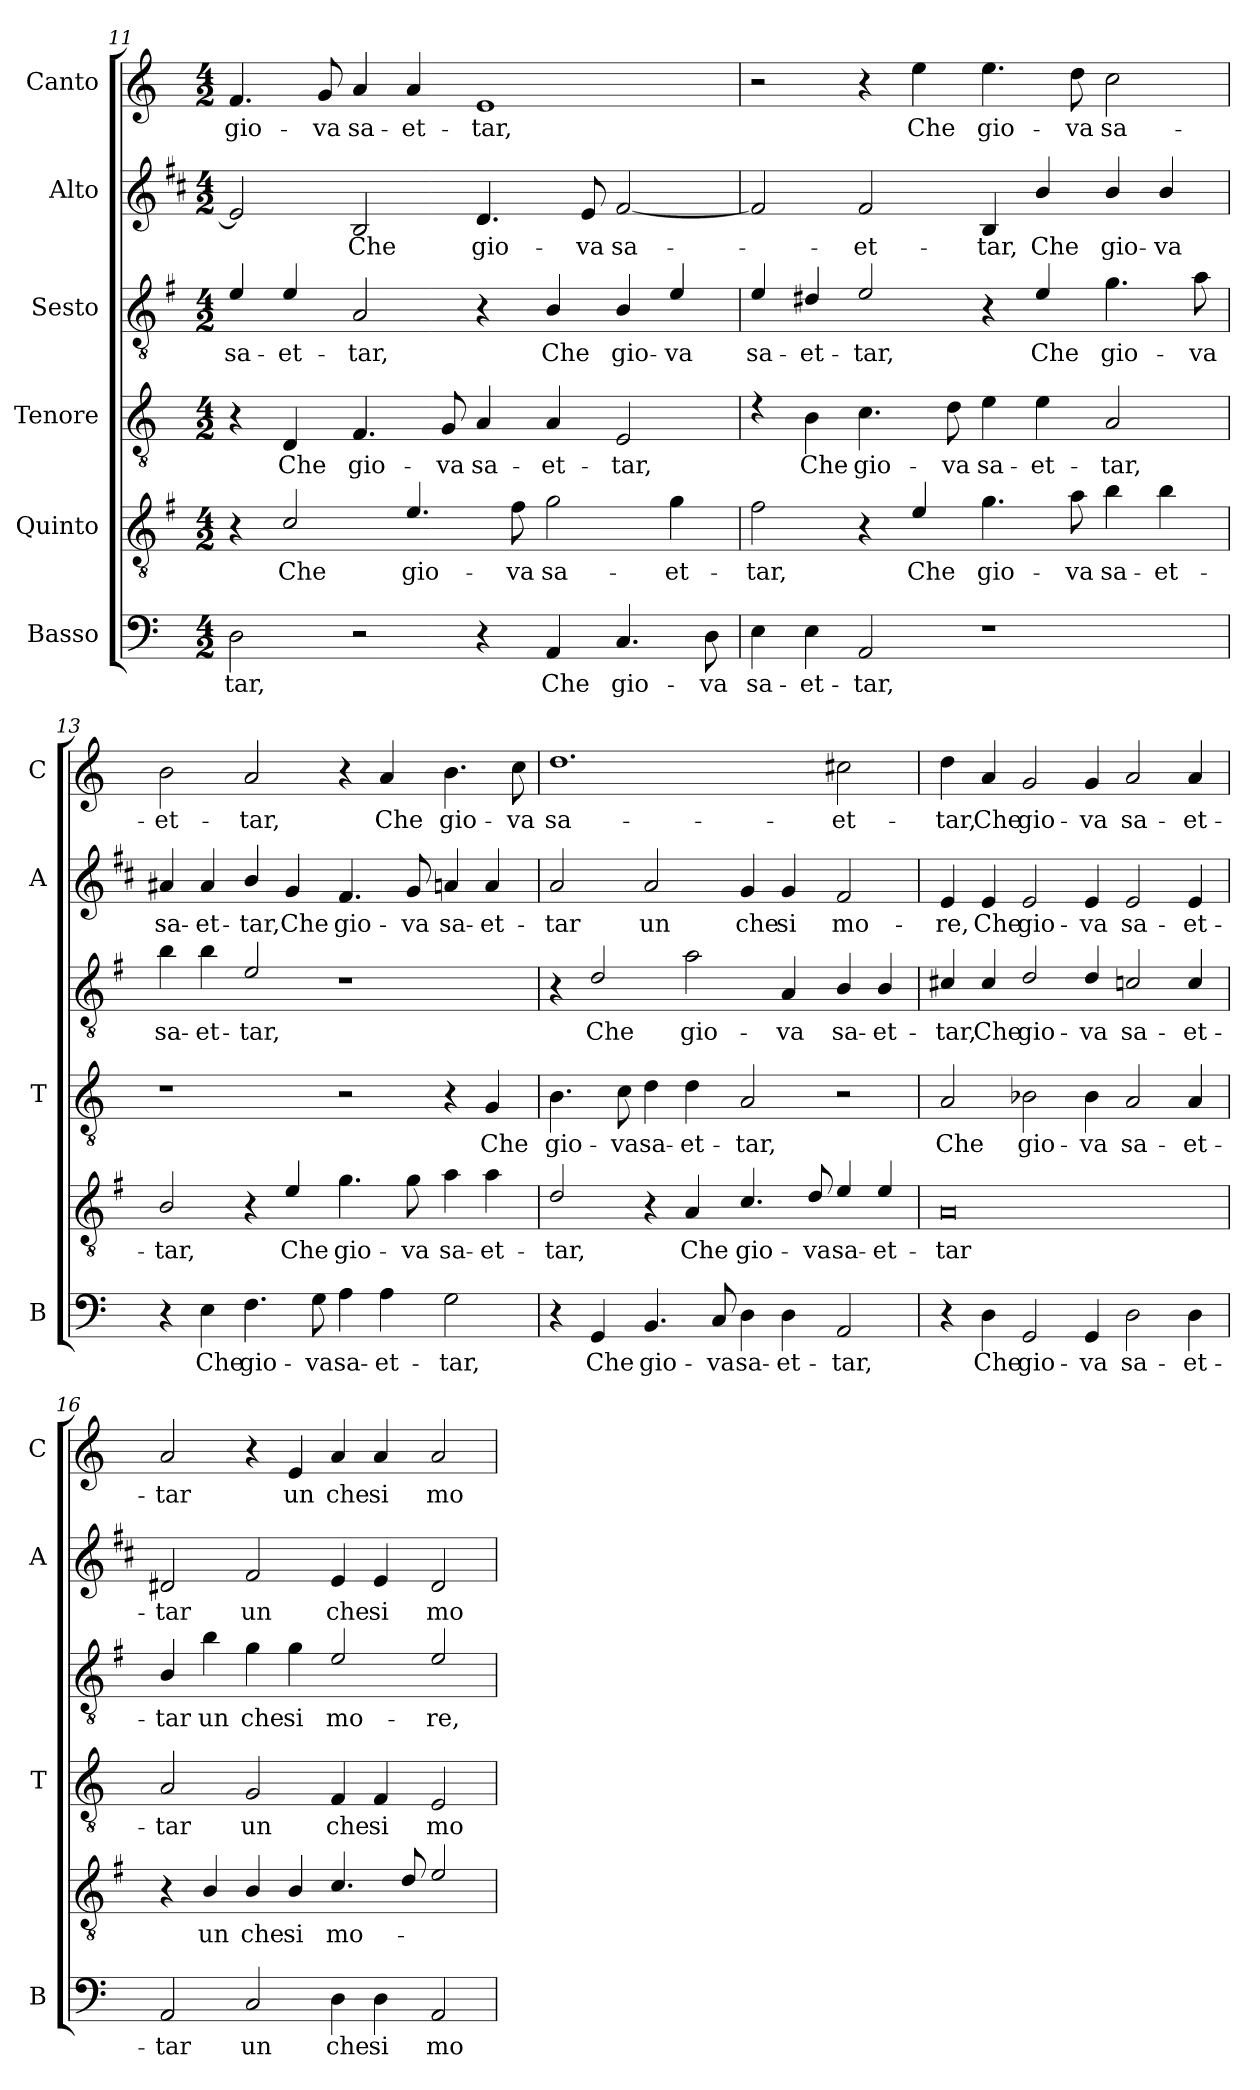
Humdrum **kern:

**kern	**text	**kern	**text	**kern	**text	**kern	**text	**kern	**text	**kern	**text
*part6	*part6	*part5	*part5	*part4	*part4	*part3	*part3	*part2	*part2	*part1	*part1
*staff6	*staff6	*staff5	*staff5	*staff4	*staff4	*staff3	*staff3	*staff2	*staff2	*staff1	*staff1
*I"Basso	*	*I"Quinto	*	*I"Tenore	*	*I"Sesto	*	*I"Alto	*	*I"Canto	*
*I'B	*	*	*	*I'T	*	*	*	*I'A	*	*I'C	*
*clefF4	*	*clefGv2	*	*clefGv2	*	*clefGv2	*	*clefG2	*	*clefG2	*
*	*	*ITrd4c7	*	*	*	*ITrd4c7	*	*ITrd1c2	*	*	*
*k[]	*	*k[]	*	*k[]	*	*k[]	*	*k[]	*	*k[]	*
*C:	*	*C:	*	*C:	*	*C:	*	*C:	*	*C:	*
*M4/2	*	*M4/2	*	*M4/2	*	*M4/2	*	*M4/2	*	*M4/2	*
=11	=11	=11	=11	=11	=11	=11	=11	=11	=11	=11	=11
!	!LO:LY:b	!	!	!	!	!	!LO:LY:b	!	!	!	!LO:LY:b
2D\	-tar,	4r	.	4r	.	4A/	sa-	2d/]	.	4.f/	gio-
!	!	!	!LO:LY:b	!	!LO:LY:b	!	!LO:LY:b	!	!	!	!
.	.	2F/	Che	4D/	Che	4A/	-et-	.	.	.	.
!	!	!	!	!	!	!	!	!	!	!	!LO:LY:b
.	.	.	.	.	.	.	.	.	.	8g/	-va
!	!	!	!	!	!LO:LY:b	!	!LO:LY:b	!	!LO:LY:b	!	!LO:LY:b
2r	.	.	.	4.F/	gio-	2D/	-tar,	2A/	Che	4a/	sa-
!	!	!	!LO:LY:b	!	!	!	!	!	!	!	!LO:LY:b
.	.	4.A/	gio-	.	.	.	.	.	.	4a/	-et-
!	!	!	!	!	!LO:LY:b	!	!	!	!	!	!
.	.	.	.	8G/	-va	.	.	.	.	.	.
!	!	!	!	!	!LO:LY:b	!	!	!	!LO:LY:b	!	!LO:LY:b
4r	.	.	.	4A/	sa-	4r	.	4.c/	gio-	1e	-tar,
!	!	!	!LO:LY:b	!	!	!	!	!	!	!	!
.	.	8B\	-va	.	.	.	.	.	.	.	.
!	!LO:LY:b	!	!LO:LY:b	!	!LO:LY:b	!	!LO:LY:b	!	!	!	!
4AA/	Che	2c\	sa-	4A/	-et-	4E/	Che	.	.	.	.
!	!	!	!	!	!	!	!	!	!LO:LY:b	!	!
.	.	.	.	.	.	.	.	8d/	-va	.	.
!	!LO:LY:b	!	!	!	!LO:LY:b	!	!LO:LY:b	!	!LO:LY:b	!	!
4.C/	gio-	.	.	2E/	-tar,	4E/	gio-	[2e/	sa-	.	.
!	!	!	!LO:LY:b	!	!	!	!LO:LY:b	!	!	!	!
.	.	4c\	-et-	.	.	4A/	-va	.	.	.	.
!	!LO:LY:b	!	!	!	!	!	!	!	!	!	!
8D\	-va	.	.	.	.	.	.	.	.	.	.
=12	=12	=12	=12	=12	=12	=12	=12	=12	=12	=12	=12
!	!LO:LY:b	!	!LO:LY:b	!	!	!	!LO:LY:b	!	!	!	!
4E\	sa-	2B\	-tar,	4rc	.	4A/	sa-	2e/]	.	2r	.
!	!LO:LY:b	!	!	!	!LO:LY:b	!	!LO:LY:b	!	!	!	!
4E\	-et-	.	.	4B\	Che	4G#X/	-et-	.	.	.	.
!	!LO:LY:b	!	!	!	!LO:LY:b	!	!LO:LY:b	!	!LO:LY:b	!	!
2AA/	-tar,	4r	.	4.c\	gio-	2A/	-tar,	2e/	-et-	4r	.
!	!	!	!LO:LY:b	!	!	!	!	!	!	!	!LO:LY:b
.	.	4A/	Che	.	.	.	.	.	.	4ee\	Che
!	!	!	!	!	!LO:LY:b	!	!	!	!	!	!
.	.	.	.	8d\	-va	.	.	.	.	.	.
!	!	!	!LO:LY:b	!	!LO:LY:b	!	!	!	!LO:LY:b	!	!LO:LY:b
1r	.	4.c\	gio-	4e\	sa-	4r	.	4A/	-tar,	4.ee\	gio-
!	!	!	!	!	!LO:LY:b	!	!LO:LY:b	!	!LO:LY:b	!	!
.	.	.	.	4e\	-et-	4A/	Che	4a/	Che	.	.
!	!	!	!LO:LY:b	!	!	!	!	!	!	!	!LO:LY:b
.	.	8d\	-va	.	.	.	.	.	.	8dd\	-va
!	!	!	!LO:LY:b	!	!LO:LY:b	!	!LO:LY:b	!	!LO:LY:b	!	!LO:LY:b
.	.	4e\	sa-	2A/	-tar,	4.c\	gio-	4a/	gio-	2cc\	sa-
!	!	!	!LO:LY:b	!	!	!	!	!	!LO:LY:b	!	!
.	.	4e\	-et-	.	.	.	.	4a/	-va	.	.
!	!	!	!	!	!	!	!LO:LY:b	!	!	!	!
.	.	.	.	.	.	8d\	-va	.	.	.	.
!!LO:LB:g=z
=13	=13	=13	=13	=13	=13	=13	=13	=13	=13	=13	=13
!	!	!	!LO:LY:b	!	!	!	!LO:LY:b	!	!LO:LY:b	!	!LO:LY:b
4r	.	2E/	-tar,	1r	.	4e\	sa-	4g#X/	sa-	2b\	-et-
!	!LO:LY:b	!	!	!	!	!	!LO:LY:b	!	!LO:LY:b	!	!
4E\	Che	.	.	.	.	4e\	-et-	4g#/	-et-	.	.
!	!LO:LY:b	!	!	!	!	!	!LO:LY:b	!	!LO:LY:b	!	!LO:LY:b
4.F\	gio-	4r	.	.	.	2A/	-tar,	4a/	-tar,	2a/	-tar,
!	!	!	!LO:LY:b	!	!	!	!	!	!LO:LY:b	!	!
.	.	4A/	Che	.	.	.	.	4f/	Che	.	.
!	!LO:LY:b	!	!	!	!	!	!	!	!	!	!
8G\	-va	.	.	.	.	.	.	.	.	.	.
!	!LO:LY:b	!	!LO:LY:b	!	!	!	!	!	!LO:LY:b	!	!
4A\	sa-	4.c\	gio-	2r	.	1r	.	4.e/	gio-	4r	.
!	!LO:LY:b	!	!	!	!	!	!	!	!	!	!LO:LY:b
4A\	-et-	.	.	.	.	.	.	.	.	4a/	Che
!	!	!	!LO:LY:b	!	!	!	!	!	!LO:LY:b	!	!
.	.	8c\	-va	.	.	.	.	8f/	-va	.	.
!	!LO:LY:b	!	!LO:LY:b	!	!	!	!	!	!LO:LY:b	!	!LO:LY:b
2G\	-tar,	4d\	sa-	4r	.	.	.	4gn/	sa-	4.b\	gio-
!	!	!	!LO:LY:b	!	!LO:LY:b	!	!	!	!LO:LY:b	!	!
.	.	4d\	-et-	4G/	Che	.	.	4g/	-et-	.	.
!	!	!	!	!	!	!	!	!	!	!	!LO:LY:b
.	.	.	.	.	.	.	.	.	.	8cc\	-va
=14	=14	=14	=14	=14	=14	=14	=14	=14	=14	=14	=14
!	!	!	!LO:LY:b	!	!LO:LY:b	!	!	!	!LO:LY:b	!	!LO:LY:b
4r	.	2G/	-tar,	4.B\	gio-	4r	.	2g/	-tar	1.dd	sa-
!	!LO:LY:b	!	!	!	!	!	!LO:LY:b	!	!	!	!
4GG/	Che	.	.	.	.	2G/	Che	.	.	.	.
!	!	!	!	!	!LO:LY:b	!	!	!	!	!	!
.	.	.	.	8c\	-va	.	.	.	.	.	.
!	!LO:LY:b	!	!	!	!LO:LY:b	!	!	!	!LO:LY:b	!	!
4.BB/	gio-	4r	.	4d\	sa-	.	.	2g/	un	.	.
!	!	!	!LO:LY:b	!	!LO:LY:b	!	!LO:LY:b	!	!	!	!
.	.	4D/	Che	4d\	-et-	2d\	gio-	.	.	.	.
!	!LO:LY:b	!	!	!	!	!	!	!	!	!	!
8C/	-va	.	.	.	.	.	.	.	.	.	.
!	!LO:LY:b	!	!LO:LY:b	!	!LO:LY:b	!	!	!	!LO:LY:b	!	!
4D\	sa-	4.F/	gio-	2A/	-tar,	.	.	4f/	che	.	.
!	!LO:LY:b	!	!	!	!	!	!LO:LY:b	!	!LO:LY:b	!	!
4D\	-et-	.	.	.	.	4D/	-va	4f/	si	.	.
!	!	!	!LO:LY:b	!	!	!	!	!	!	!	!
.	.	8G/	-va	.	.	.	.	.	.	.	.
!	!LO:LY:b	!	!LO:LY:b	!	!	!	!LO:LY:b	!	!LO:LY:b	!	!LO:LY:b
2AA/	-tar,	4A/	sa-	2r	.	4E/	sa-	2e/	mo-	2cc#X\	-et-
!	!	!	!LO:LY:b	!	!	!	!LO:LY:b	!	!	!	!
.	.	4A/	-et-	.	.	4E/	-et-	.	.	.	.
=15	=15	=15	=15	=15	=15	=15	=15	=15	=15	=15	=15
!	!	!	!LO:LY:b	!	!LO:LY:b	!	!LO:LY:b	!	!LO:LY:b	!	!LO:LY:b
4r	.	0D	-tar	2A/	Che	4F#X/	-tar,	4d/	-re,	4dd\	-tar,
!	!LO:LY:b	!	!	!	!	!	!LO:LY:b	!	!LO:LY:b	!	!LO:LY:b
4D\	Che	.	.	.	.	4F#/	Che	4d/	Che	4a/	Che
!	!LO:LY:b	!	!	!	!LO:LY:b	!	!LO:LY:b	!	!LO:LY:b	!	!LO:LY:b
2GG/	gio-	.	.	2B-X\	gio-	2G/	gio-	2d/	gio-	2g/	gio-
!	!LO:LY:b	!	!	!	!LO:LY:b	!	!LO:LY:b	!	!LO:LY:b	!	!LO:LY:b
4GG/	-va	.	.	4B-\	-va	4G/	-va	4d/	-va	4g/	-va
!	!LO:LY:b	!	!	!	!LO:LY:b	!	!LO:LY:b	!	!LO:LY:b	!	!LO:LY:b
2D\	sa-	.	.	2A/	sa-	2Fn/	sa-	2d/	sa-	2a/	sa-
!	!LO:LY:b	!	!	!	!LO:LY:b	!	!LO:LY:b	!	!LO:LY:b	!	!LO:LY:b
4D\	-et-	.	.	4A/	-et-	4F/	-et-	4d/	-et-	4a/	-et-
=16	=16	=16	=16	=16	=16	=16	=16	=16	=16	=16	=16
!	!LO:LY:b	!	!	!	!LO:LY:b	!	!LO:LY:b	!	!LO:LY:b	!	!LO:LY:b
2AA/	-tar	4r	.	2A/	-tar	4E/	-tar	2c#X/	-tar	2a/	-tar
!	!	!	!LO:LY:b	!	!	!	!LO:LY:b	!	!	!	!
.	.	4E/	un	.	.	4e\	un	.	.	.	.
!	!LO:LY:b	!	!LO:LY:b	!	!LO:LY:b	!	!LO:LY:b	!	!LO:LY:b	!	!
2C/	un	4E/	che	2G/	un	4c\	che	2e/	un	4r	.
!	!	!	!LO:LY:b	!	!	!	!LO:LY:b	!	!	!	!LO:LY:b
.	.	4E/	si	.	.	4c\	si	.	.	4e/	un
!	!LO:LY:b	!	!LO:LY:b	!	!LO:LY:b	!	!LO:LY:b	!	!LO:LY:b	!	!LO:LY:b
4D\	che	4.F/	mo-	4F/	che	2A/	mo-	4d/	che	4a/	che
!	!LO:LY:b	!	!	!	!LO:LY:b	!	!	!	!LO:LY:b	!	!LO:LY:b
4D\	si	.	.	4F/	si	.	.	4d/	si	4a/	si
.	.	8G/	.	.	.	.	.	.	.	.	.
!	!LO:LY:b	!	!	!	!LO:LY:b	!	!LO:LY:b	!	!LO:LY:b	!	!LO:LY:b
2AA/	mo-	2A/	.	2E/	mo-	2A/	-re,	2c#/	mo-	2a/	mo-
=	=	=	=	=	=	=	=	=	=	=	=
*-	*-	*-	*-	*-	*-	*-	*-	*-	*-	*-	*-
